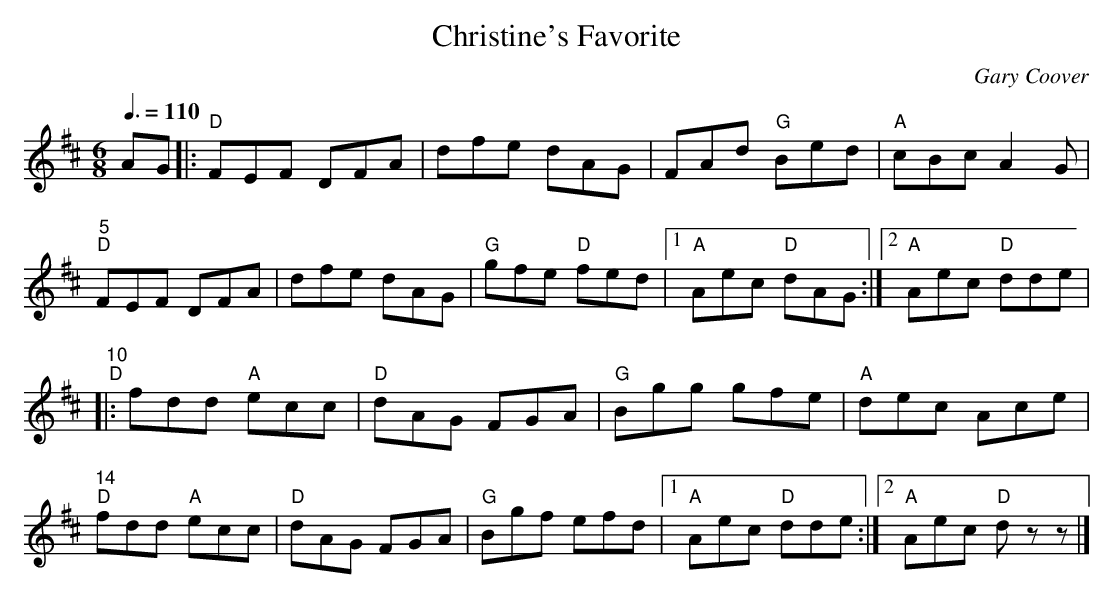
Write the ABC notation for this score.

X:1
T:Christine's Favorite
M:6/8
L:1/8
C:Gary Coover
Q:3/8=110
K:D
AG |:"D" FEF DFA | dfe dAG | FAd "G"Bed | "A"cBc A2 G |
"5""D" FEF DFA | dfe dAG | "G"gfe "D"fed |1"A"Aec "D"dAG :|2"A"Aec "D"dde |
"10""D" |:fdd "A"ecc | "D" dAG FGA | "G"Bgg gfe | "A" dec Ace |
"14""D"fdd "A"ecc | "D"dAG FGA | "G"Bgf efd |1 "A"Aec "D"dde :|2 "A"Aec "D"dzz |]
